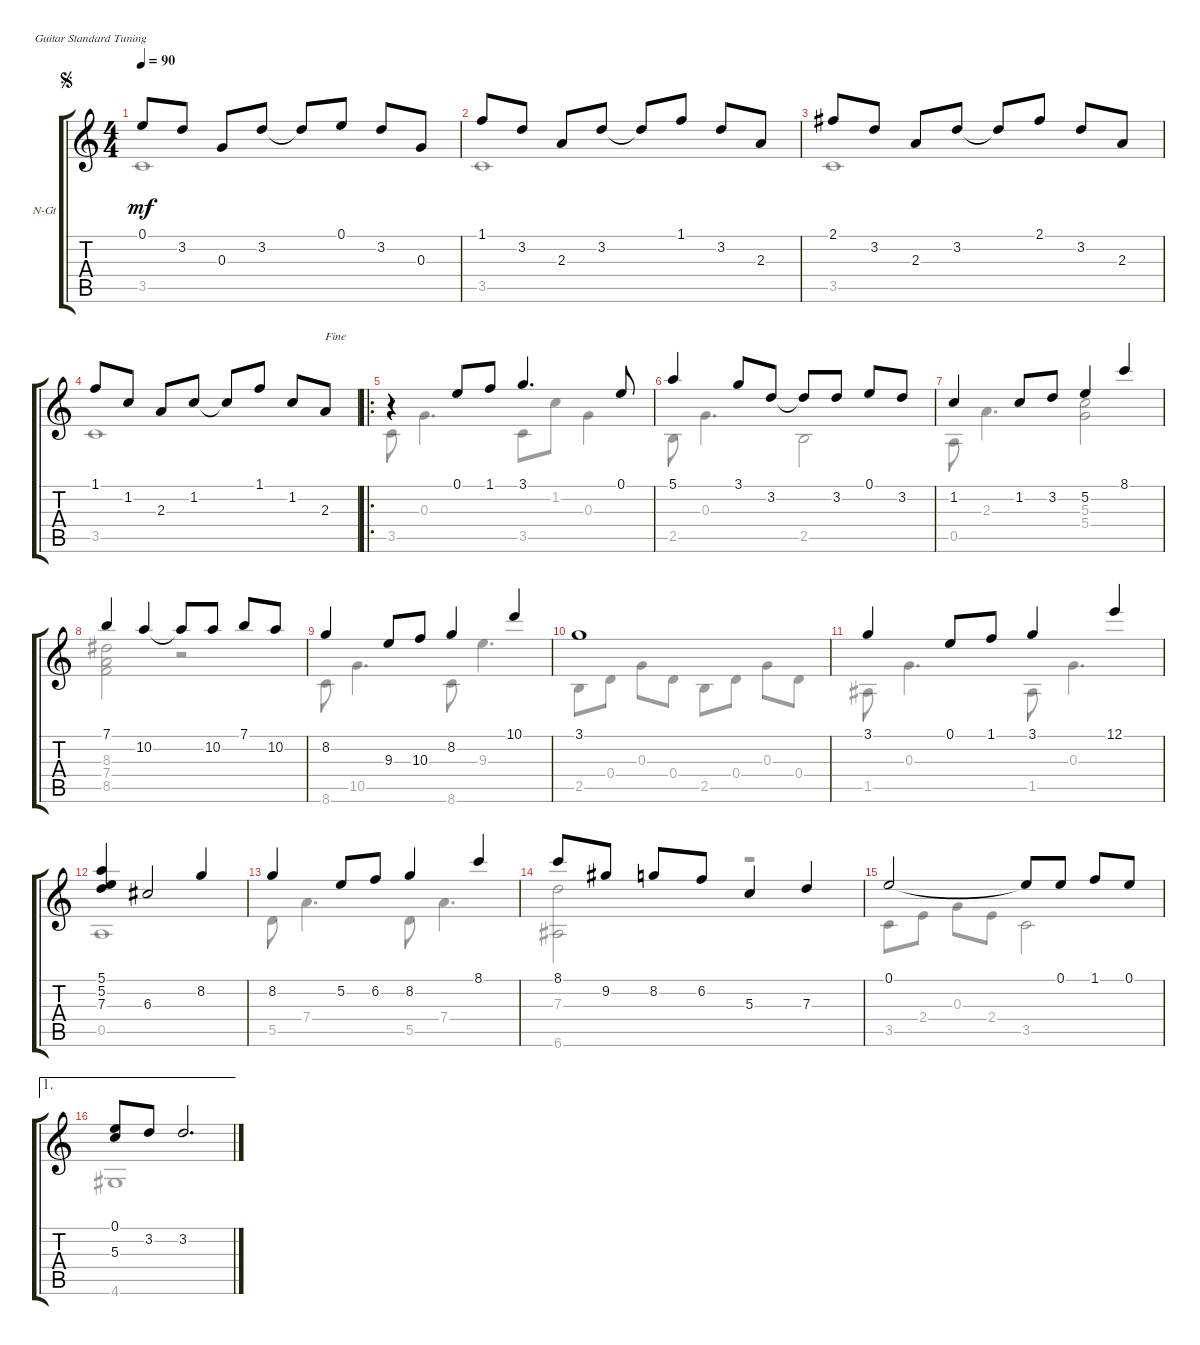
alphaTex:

\defaultSystemsLayout 4
\bracketExtendMode groupsimilarinstruments
\firstSystemTrackNameOrientation horizontal
\otherSystemsTrackNameOrientation horizontal
\track ("Nylon Guitar" "N-Gt") {instrument acousticguitarnylon}
\staff {score tabs}
\tuning (E4 B3 G3 D3 A2 E2)
\voice
\ts (4 4)
\jump segno
\tempo 90
\clef g2
\ks c
0.1.8{dy mf instrument acousticguitarnylon} 3.2.8 0.3.8 3.2.8 3.2{t}.8 0.1.8 3.2.8 0.3.8 |
1.1.8 3.2.8 2.3.8 3.2.8 3.2{t}.8 1.1.8 3.2.8 2.3.8 |
2.1.8 3.2.8 2.3.8 3.2.8 3.2{t}.8 2.1.8 3.2.8 2.3.8 |
1.1.8 1.2.8 2.3.8 1.2.8 1.2{t}.8 1.1.8 1.2.8 2.3.8{txt "Fine"} |
\ro
r.4 0.1.8 1.1.8 3.1.4{d} 0.1.8 |
5.1.4 3.1.8 3.2.8 3.2{t}.8 3.2.8 0.1.8 3.2.8 |
1.2.4 1.2.8 3.2.8 5.2.4 8.1.4 |
7.1.4 10.2.4 10.2{t}.8 10.2.8 7.1.8 10.2.8 |
8.2.4 9.3.8 10.3.8 8.2.4 10.1.4 |
3.1.1 |
3.1.4 0.1.8 1.1.8 3.1.4 12.1.4 |
(5.1 5.2 7.3).4 6.3.2 8.2.4 |
8.2.4 5.2.8 6.2.8 8.2.4 8.1.4 |
8.1.8 9.2.8 8.2.8 6.2.8 5.3.4 7.3.4 |
0.1.2 0.1{t}.8 0.1.8 1.1.8 0.1.8 |
\ae 1
(0.1 5.3).8 3.2.8 3.2.2{d}
\voice
\clef g2
\ottava regular
\simile none
\ks c
3.5.1{dy mf} |
3.5.1 |
3.5.1 |
3.5.1 |
3.5.8 0.3.4{d} 3.5.8 1.2.8 0.3.4 |
2.5.8 0.3.4{d} 2.5.2 |
0.5.8 2.3.4{d} (5.3 5.4).2 |
(7.4 8.5 8.3).2 r.2 |
8.6.8 10.5.4{d} 8.6.8 9.3.4{d} |
2.5.8 0.4.8 0.3.8 0.4.8 2.5.8 0.4.8 0.3.8 0.4.8 |
1.5.8 0.3.4{d} 1.5.8 0.3.4{d} |
0.5.1 |
5.5.8 7.4.4{d} 5.5.8 7.4.4{d} |
(7.3 6.6).2 r.2 |
3.5.8 2.4.8 0.3.8 2.4.8 3.5.2 |
4.6.1
